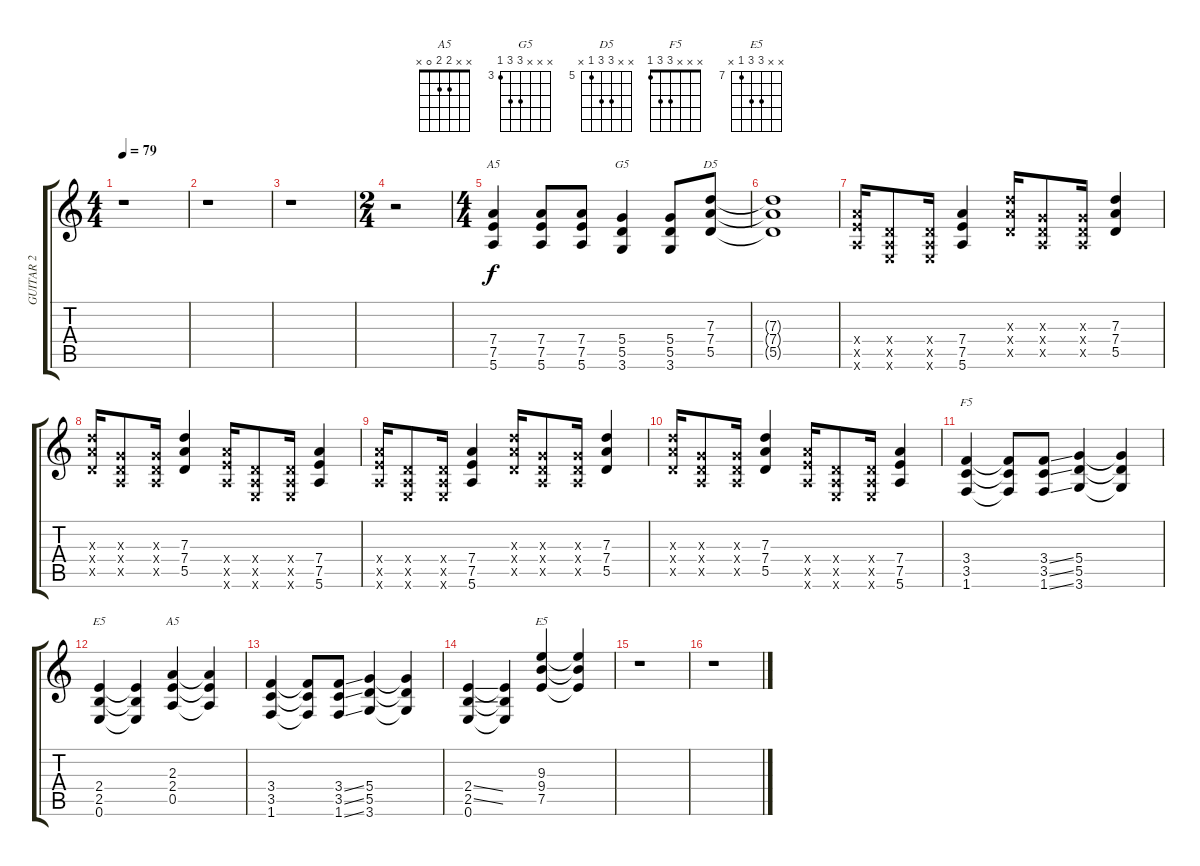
\track ("GUITAR 2" "GUITAR 2") {instrument overdrivenguitar}
\staff {score tabs}
\tuning (E4 B3 G3 D3 A2 E2) {hide}
\chord ("A5" x x x 7 7 5) {firstfret 5}
\chord ("G5" x x x 5 5 3) {firstfret 3}
\chord ("D5" x x 7 7 5 x) {firstfret 5}
\chord ("F5" x x x 3 3 1)
\chord ("E5" x x x 2 2 0)
\chord ("A5" x x 2 2 0 x)
\chord ("E5" x x 9 9 7 x) {firstfret 7}
\ts (4 4)
\tempo 79
\clef g2
\ks c
r.1{dy f instrument overdrivenguitar} |
r.1 |
r.1 |
\ts (2 4)
r.2 |
\ts (4 4)
(7.4 7.5 5.6).4{ch "A5"} (7.4 7.5 5.6).8 (7.4 7.5 5.6).8 (5.4 5.5 3.6).4{ch "G5"} (5.4 5.5 3.6).8 (7.3 7.4 5.5).8{ch "D5"} |
(7.3{t} 7.4{t} 5.5{t}).1 |
(7.4{x} 7.5{x} 5.6{x}).16 (0.4{x} 0.5{x} 0.6{x}).8 (0.4{x} 0.5{x} 0.6{x}).16 (7.4 7.5 5.6).4 (7.3{x} 7.4{x} 5.5{x}).16 (0.3{x} 0.4{x} 0.5{x}).8 (0.3{x} 0.4{x} 0.5{x}).16 (7.3 7.4 5.5).4 |
(7.3{x} 7.4{x} 5.5{x}).16 (0.3{x} 0.4{x} 0.5{x}).8 (0.3{x} 0.4{x} 0.5{x}).16 (7.3 7.4 5.5).4 (7.4{x} 7.5{x} 5.6{x}).16 (0.4{x} 0.5{x} 0.6{x}).8 (0.4{x} 0.5{x} 0.6{x}).16 (7.4 7.5 5.6).4 |
(7.4{x} 7.5{x} 5.6{x}).16 (0.4{x} 0.5{x} 0.6{x}).8 (0.4{x} 0.5{x} 0.6{x}).16 (7.4 7.5 5.6).4 (7.3{x} 7.4{x} 5.5{x}).16 (0.3{x} 0.4{x} 0.5{x}).8 (0.3{x} 0.4{x} 0.5{x}).16 (7.3 7.4 5.5).4 |
(7.3{x} 7.4{x} 5.5{x}).16 (0.3{x} 0.4{x} 0.5{x}).8 (0.3{x} 0.4{x} 0.5{x}).16 (7.3 7.4 5.5).4 (7.4{x} 7.5{x} 5.6{x}).16 (0.4{x} 0.5{x} 0.6{x}).8 (0.4{x} 0.5{x} 0.6{x}).16 (7.4 7.5 5.6).4 |
(3.4 3.5 1.6).4{ch "F5"} (3.4{t} 3.5{t} 1.6{t}).8 (3.4{ss} 3.5{ss} 1.6{ss}).8 (5.4 5.5 3.6).4 (5.4{t} 5.5{t} 3.6{t}).4 |
(2.4 2.5 0.6).4{ch "E5"} (2.4{t} 2.5{t} 0.6{t}).4 (2.3 2.4 0.5).4{ch "A5"} (2.3{t} 2.4{t} 0.5{t}).4 |
(3.4 3.5 1.6).4 (3.4{t} 3.5{t} 1.6{t}).8 (3.4{ss} 3.5{ss} 1.6{ss}).8 (5.4 5.5 3.6).4 (5.4{t} 5.5{t} 3.6{t}).4 |
(2.4{ss} 2.5{ss} 0.6).4 (2.4{t} 2.5{t} 0.6{t}).4 (9.3 9.4 7.5).4{ch "E5"} (9.3{t} 9.4{t} 7.5{t}).4 |
r.1 |
r.1
